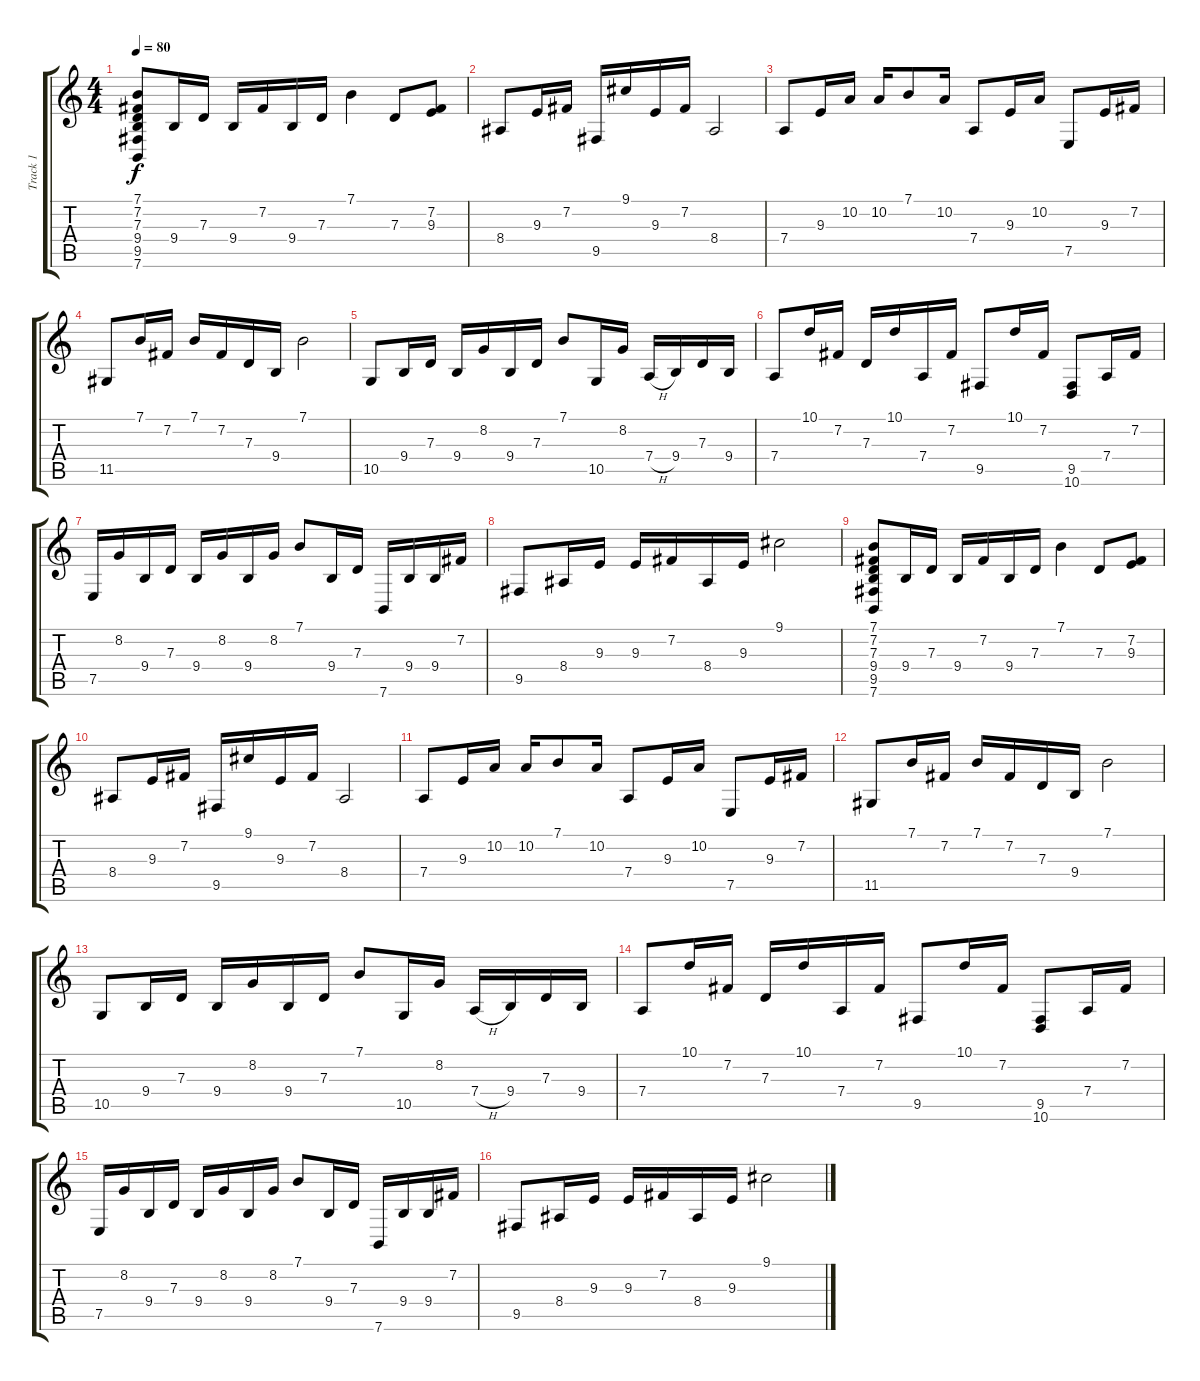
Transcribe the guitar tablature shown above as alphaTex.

\track ("Track 1" "Track 1") {instrument fx4atmosphere}
\staff {score tabs}
\tuning (E4 B3 G3 D3 A2 E2) {hide}
\ts (4 4)
\tempo 80
\clef g2
\ks c
(7.1 7.2 7.3 9.4 9.5 7.6).8{dy f} 9.4.16 7.3.16 9.4.16 7.2.16 9.4.16 7.3.16 7.1.4 7.3.8 (7.2 9.3).8 |
8.4.8 9.3.16 7.2.16 9.5.16 9.1.16 9.3.16 7.2.16 8.4.2 |
7.4.8 9.3.16 10.2.16 10.2.16 7.1.8 10.2.16 7.4.8 9.3.16 10.2.16 7.5.8 9.3.16 7.2.16 |
11.5.8 7.1.16 7.2.16 7.1.16 7.2.16 7.3.16 9.4.16 7.1.2 |
10.5.8 9.4.16 7.3.16 9.4.16 8.2.16 9.4.16 7.3.16 7.1.8 10.5.16 8.2.16 7.4{h}.16 9.4.16 7.3.16 9.4.16 |
7.4.8 10.1.16 7.2.16 7.3.16 10.1.16 7.4.16 7.2.16 9.5.8 10.1.16 7.2.16 (9.5 10.6).8 7.4.16 7.2.16 |
7.5.16 8.2.16 9.4.16 7.3.16 9.4.16 8.2.16 9.4.16 8.2.16 7.1.8 9.4.16 7.3.16 7.6.16 9.4.16 9.4.16 7.2.16 |
9.5.8 8.4.16 9.3.16 9.3.16 7.2.16 8.4.16 9.3.16 9.1.2 |
(7.1 7.2 7.3 9.4 9.5 7.6).8 9.4.16 7.3.16 9.4.16 7.2.16 9.4.16 7.3.16 7.1.4 7.3.8 (7.2 9.3).8 |
8.4.8 9.3.16 7.2.16 9.5.16 9.1.16 9.3.16 7.2.16 8.4.2 |
7.4.8 9.3.16 10.2.16 10.2.16 7.1.8 10.2.16 7.4.8 9.3.16 10.2.16 7.5.8 9.3.16 7.2.16 |
11.5.8 7.1.16 7.2.16 7.1.16 7.2.16 7.3.16 9.4.16 7.1.2 |
10.5.8 9.4.16 7.3.16 9.4.16 8.2.16 9.4.16 7.3.16 7.1.8 10.5.16 8.2.16 7.4{h}.16 9.4.16 7.3.16 9.4.16 |
7.4.8 10.1.16 7.2.16 7.3.16 10.1.16 7.4.16 7.2.16 9.5.8 10.1.16 7.2.16 (9.5 10.6).8 7.4.16 7.2.16 |
7.5.16 8.2.16 9.4.16 7.3.16 9.4.16 8.2.16 9.4.16 8.2.16 7.1.8 9.4.16 7.3.16 7.6.16 9.4.16 9.4.16 7.2.16 |
9.5.8 8.4.16 9.3.16 9.3.16 7.2.16 8.4.16 9.3.16 9.1.2
